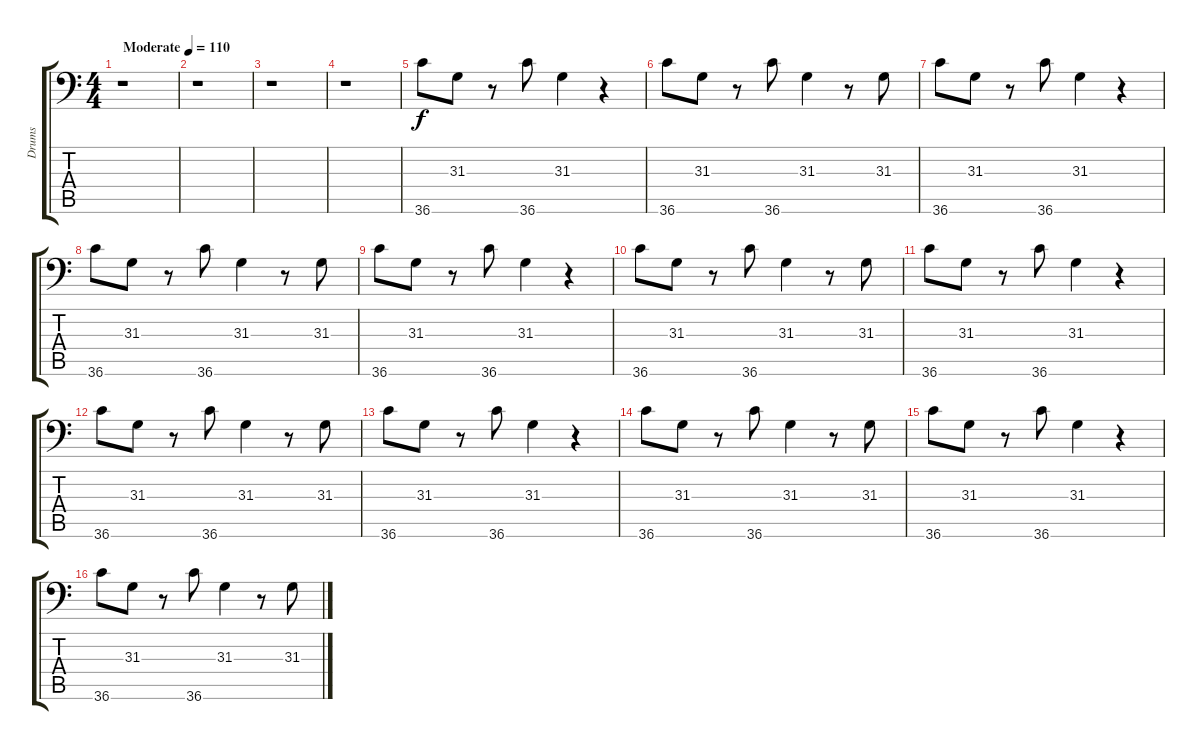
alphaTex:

\track ("Drums" "Drums") {instrument acousticgrandpiano}
\staff {score tabs}
\tuning (C-1 C-1 C-1 C-1 C-1 C-1) {hide}
\ts (4 4)
\tempo (110 "Moderate")
\clef f4
\ks c
r.1{dy f instrument acousticgrandpiano} |
r.1 |
r.1 |
r.1 |
36.6.8 31.3.8 r.8 36.6.8 31.3.4 r.4 |
36.6.8 31.3.8 r.8 36.6.8 31.3.4 r.8 31.3.8 |
36.6.8 31.3.8 r.8 36.6.8 31.3.4 r.4 |
36.6.8 31.3.8 r.8 36.6.8 31.3.4 r.8 31.3.8 |
36.6.8 31.3.8 r.8 36.6.8 31.3.4 r.4 |
36.6.8 31.3.8 r.8 36.6.8 31.3.4 r.8 31.3.8 |
36.6.8 31.3.8 r.8 36.6.8 31.3.4 r.4 |
36.6.8 31.3.8 r.8 36.6.8 31.3.4 r.8 31.3.8 |
36.6.8 31.3.8 r.8 36.6.8 31.3.4 r.4 |
36.6.8 31.3.8 r.8 36.6.8 31.3.4 r.8 31.3.8 |
36.6.8 31.3.8 r.8 36.6.8 31.3.4 r.4 |
36.6.8 31.3.8 r.8 36.6.8 31.3.4 r.8 31.3.8
